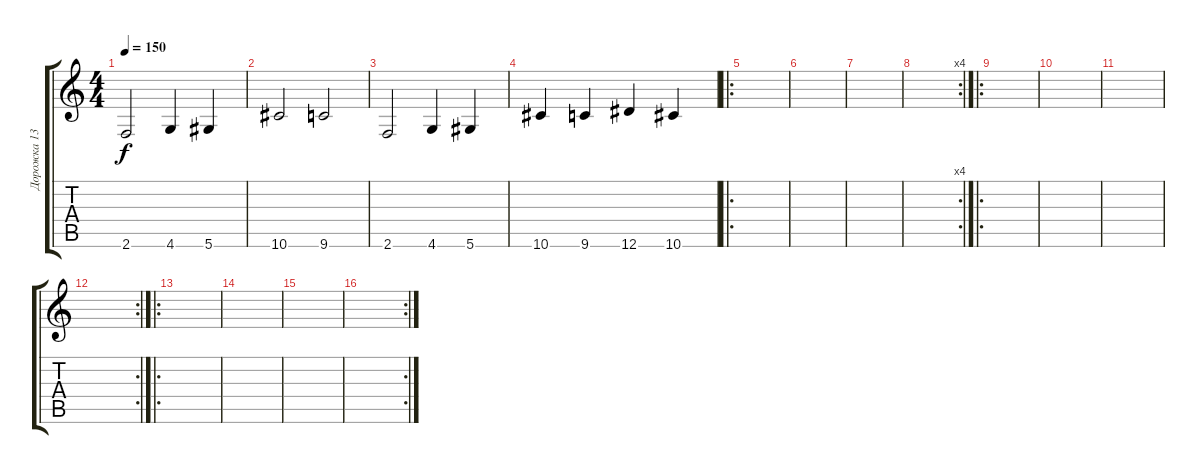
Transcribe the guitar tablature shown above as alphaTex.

\track ("Дорожка 13" "Дорожка 13") {instrument contrabass}
\staff {score tabs}
\tuning (Eb4 Bb3 Gb3 Db3 Ab2 Eb2) {hide}
\ts (4 4)
\tempo 150
\clef g2
\ks c
2.6.2{dy f} 4.6.4 5.6.4 |
10.6.2 9.6.2 |
2.6.2 4.6.4 5.6.4 |
10.6.4 9.6.4 12.6.4 10.6.4 |
\ro
|
|
|
\rc 4
|
\ro
|
|
|
\rc 2
|
\ro
|
|
|
\rc 2
